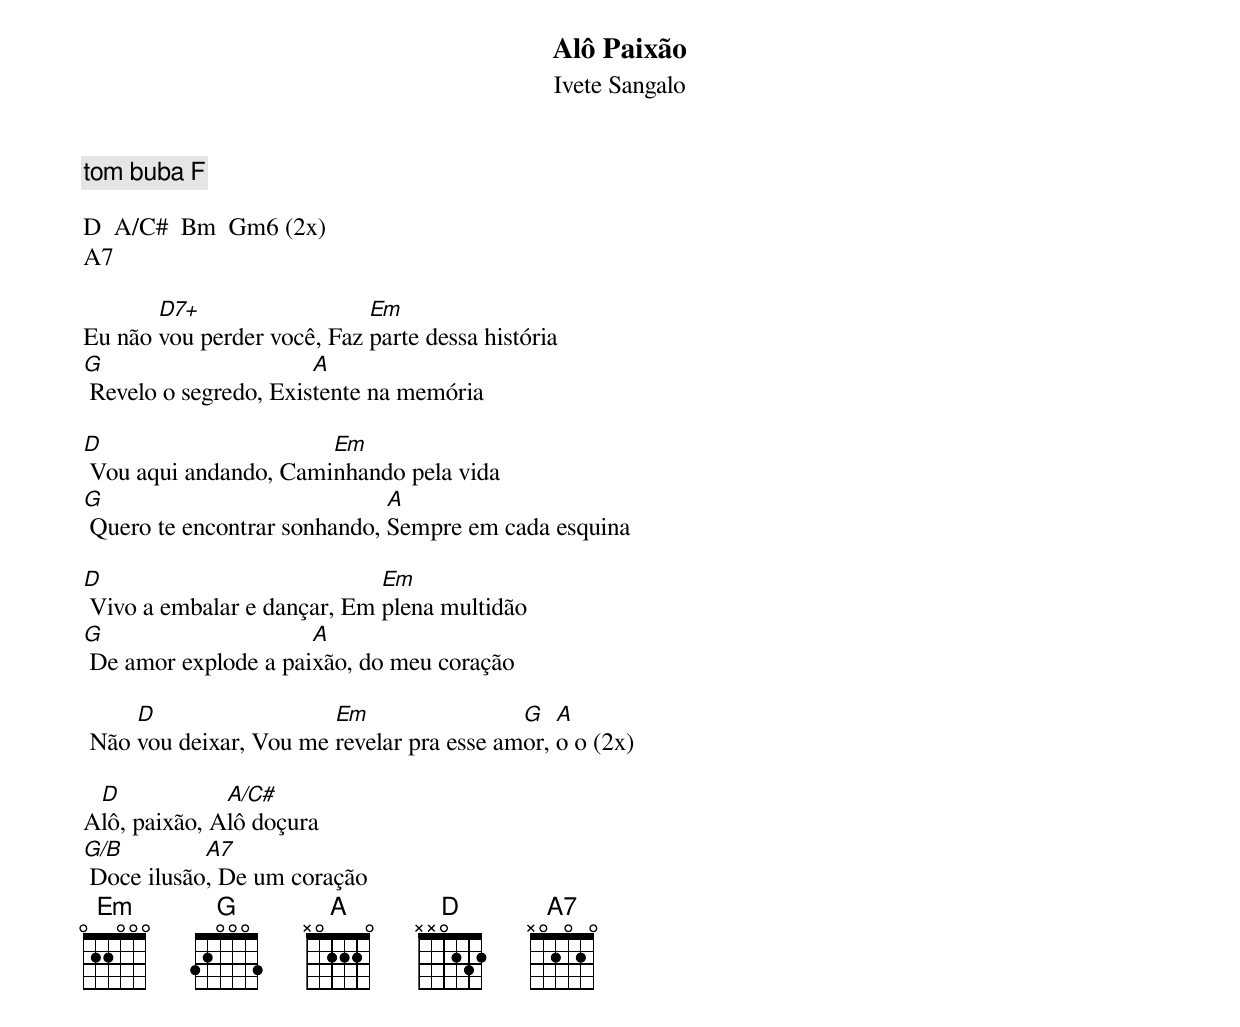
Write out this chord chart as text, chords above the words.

Alô Paixão
Ivete Sangalo

tom buba F

D  A/C#  Bm  Gm6 (2x)
A7

       D7+                  Em
Eu não vou perder você, Faz parte dessa história
G                      A
 Revelo o segredo, Existente na memória

D                      Em
 Vou aqui andando, Caminhando pela vida
G                             A
 Quero te encontrar sonhando, Sempre em cada esquina

D                            Em
 Vivo a embalar e dançar, Em plena multidão
G                     A
 De amor explode a paixão, do meu coração

     D                  Em                 G   A
 Não vou deixar, Vou me revelar pra esse amor, o o (2x)

 D            A/C#
Alô, paixão, Alô doçura
G/B         A7
 Doce ilusão, De um coração
